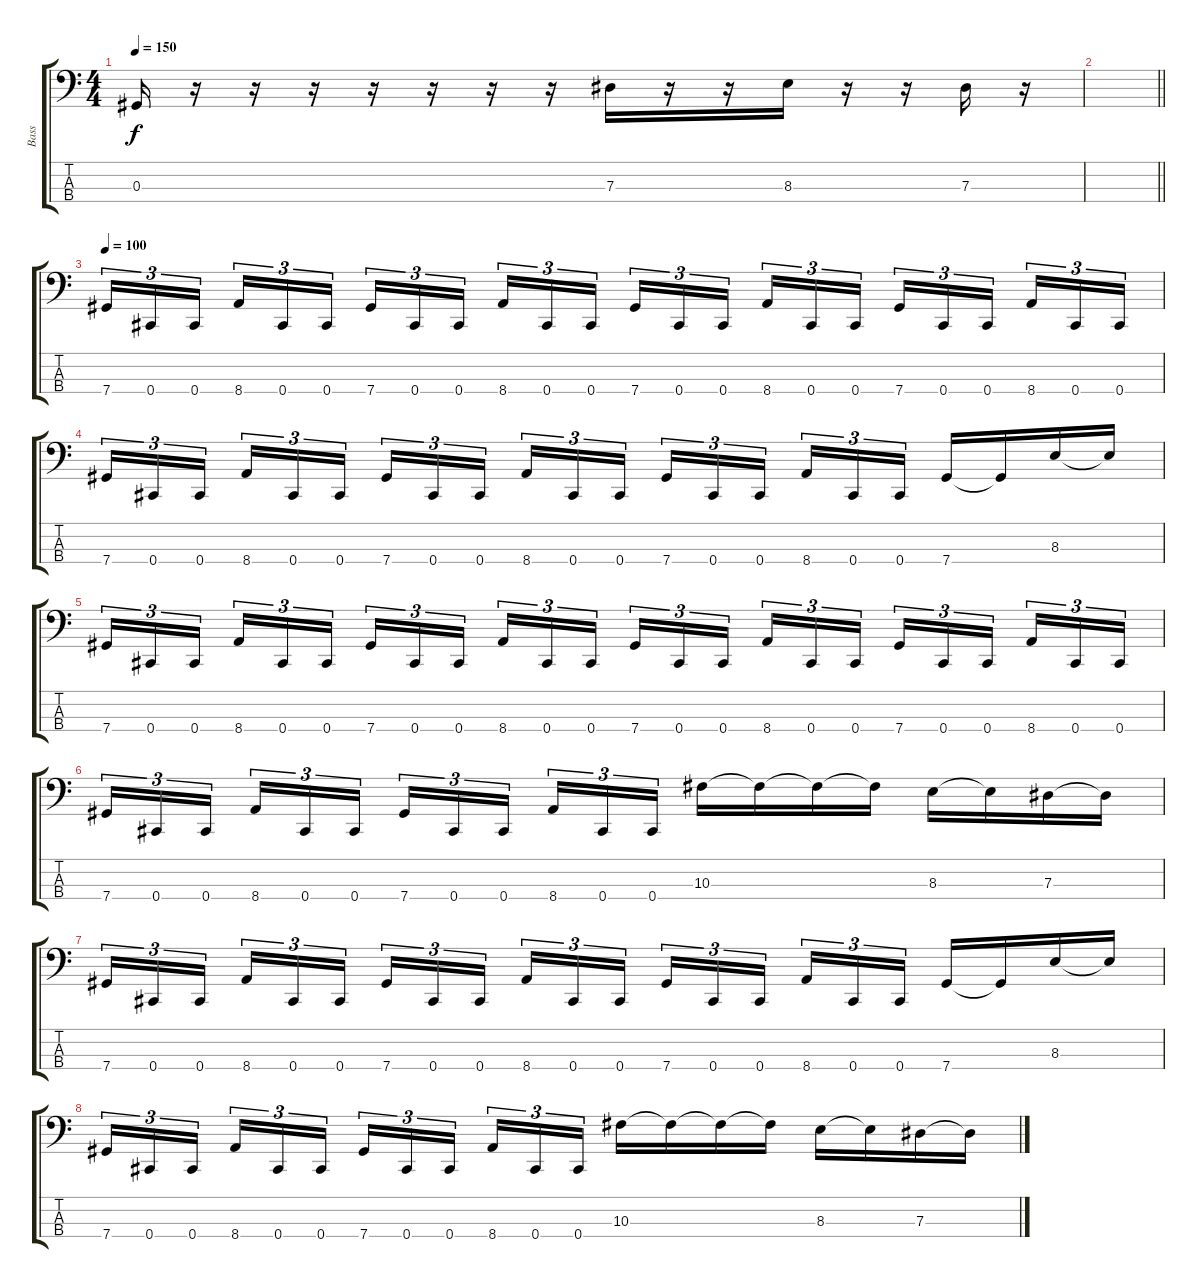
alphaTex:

\track ("Bass" "Bass") {instrument slapbass1}
\staff {score tabs}
\tuning (Gb2 Db2 Ab1 Db1) {hide}
\ts (4 4)
\tempo 150
\clef f4
\ks c
0.3.16{dy f} r.16 r.16 r.16 r.16 r.16 r.16 r.16 7.3.16 r.16 r.16 8.3.16 r.16 r.16 7.3.16 r.16 |
\barLineRight lightlight
|
\tempo 100
7.4.16{tu (3 2)} 0.4.16{tu (3 2)} 0.4.16{tu (3 2) beam splitsecondary} 8.4.16{tu (3 2)} 0.4.16{tu (3 2)} 0.4.16{tu (3 2)} 7.4.16{tu (3 2)} 0.4.16{tu (3 2)} 0.4.16{tu (3 2) beam splitsecondary} 8.4.16{tu (3 2)} 0.4.16{tu (3 2)} 0.4.16{tu (3 2)} 7.4.16{tu (3 2)} 0.4.16{tu (3 2)} 0.4.16{tu (3 2) beam splitsecondary} 8.4.16{tu (3 2)} 0.4.16{tu (3 2)} 0.4.16{tu (3 2)} 7.4.16{tu (3 2)} 0.4.16{tu (3 2)} 0.4.16{tu (3 2) beam splitsecondary} 8.4.16{tu (3 2)} 0.4.16{tu (3 2)} 0.4.16{tu (3 2)} |
7.4.16{tu (3 2)} 0.4.16{tu (3 2)} 0.4.16{tu (3 2) beam splitsecondary} 8.4.16{tu (3 2)} 0.4.16{tu (3 2)} 0.4.16{tu (3 2)} 7.4.16{tu (3 2)} 0.4.16{tu (3 2)} 0.4.16{tu (3 2) beam splitsecondary} 8.4.16{tu (3 2)} 0.4.16{tu (3 2)} 0.4.16{tu (3 2)} 7.4.16{tu (3 2)} 0.4.16{tu (3 2)} 0.4.16{tu (3 2) beam splitsecondary} 8.4.16{tu (3 2)} 0.4.16{tu (3 2)} 0.4.16{tu (3 2)} 7.4.16 7.4{t}.16 8.3.16 8.3{t}.16 |
7.4.16{tu (3 2)} 0.4.16{tu (3 2)} 0.4.16{tu (3 2) beam splitsecondary} 8.4.16{tu (3 2)} 0.4.16{tu (3 2)} 0.4.16{tu (3 2)} 7.4.16{tu (3 2)} 0.4.16{tu (3 2)} 0.4.16{tu (3 2) beam splitsecondary} 8.4.16{tu (3 2)} 0.4.16{tu (3 2)} 0.4.16{tu (3 2)} 7.4.16{tu (3 2)} 0.4.16{tu (3 2)} 0.4.16{tu (3 2) beam splitsecondary} 8.4.16{tu (3 2)} 0.4.16{tu (3 2)} 0.4.16{tu (3 2)} 7.4.16{tu (3 2)} 0.4.16{tu (3 2)} 0.4.16{tu (3 2) beam splitsecondary} 8.4.16{tu (3 2)} 0.4.16{tu (3 2)} 0.4.16{tu (3 2)} |
7.4.16{tu (3 2)} 0.4.16{tu (3 2)} 0.4.16{tu (3 2) beam splitsecondary} 8.4.16{tu (3 2)} 0.4.16{tu (3 2)} 0.4.16{tu (3 2)} 7.4.16{tu (3 2)} 0.4.16{tu (3 2)} 0.4.16{tu (3 2) beam splitsecondary} 8.4.16{tu (3 2)} 0.4.16{tu (3 2)} 0.4.16{tu (3 2)} 10.3.16 10.3{t}.16 10.3{t}.16 10.3{t}.16 8.3.16 8.3{t}.16 7.3.16 7.3{t}.16 |
7.4.16{tu (3 2)} 0.4.16{tu (3 2)} 0.4.16{tu (3 2) beam splitsecondary} 8.4.16{tu (3 2)} 0.4.16{tu (3 2)} 0.4.16{tu (3 2)} 7.4.16{tu (3 2)} 0.4.16{tu (3 2)} 0.4.16{tu (3 2) beam splitsecondary} 8.4.16{tu (3 2)} 0.4.16{tu (3 2)} 0.4.16{tu (3 2)} 7.4.16{tu (3 2)} 0.4.16{tu (3 2)} 0.4.16{tu (3 2) beam splitsecondary} 8.4.16{tu (3 2)} 0.4.16{tu (3 2)} 0.4.16{tu (3 2)} 7.4.16 7.4{t}.16 8.3.16 8.3{t}.16 |
7.4.16{tu (3 2)} 0.4.16{tu (3 2)} 0.4.16{tu (3 2) beam splitsecondary} 8.4.16{tu (3 2)} 0.4.16{tu (3 2)} 0.4.16{tu (3 2)} 7.4.16{tu (3 2)} 0.4.16{tu (3 2)} 0.4.16{tu (3 2) beam splitsecondary} 8.4.16{tu (3 2)} 0.4.16{tu (3 2)} 0.4.16{tu (3 2)} 10.3.16 10.3{t}.16 10.3{t}.16 10.3{t}.16 8.3.16 8.3{t}.16 7.3.16 7.3{t}.16
